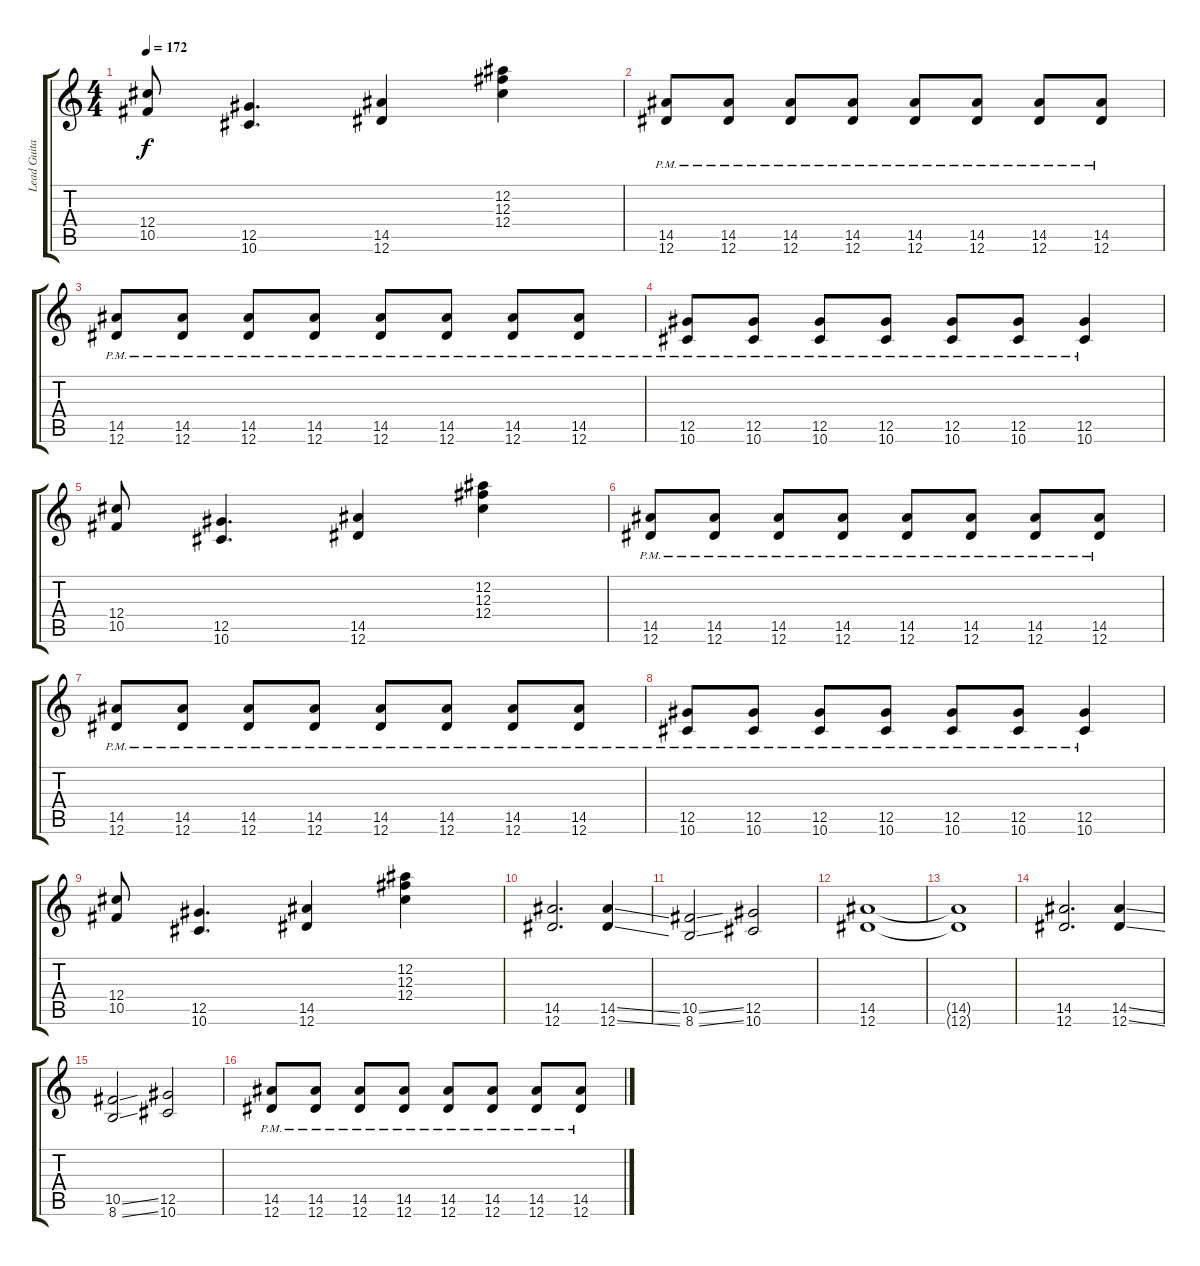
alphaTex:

\track ("Lead Guitar" "Lead Guita") {instrument distortionguitar}
\staff {score tabs}
\tuning (Eb4 Bb3 Gb3 Db3 Ab2 Eb2) {hide}
\ts (4 4)
\tempo 172
\clef g2
\ks c
(12.4 10.5).8{dy f} (12.5 10.6).4{d} (14.5 12.6).4 (12.2 12.3 12.4).4 |
(14.5{pm} 12.6{pm}).8 (14.5{pm} 12.6{pm}).8 (14.5{pm} 12.6{pm}).8 (14.5{pm} 12.6{pm}).8 (14.5{pm} 12.6{pm}).8 (14.5{pm} 12.6{pm}).8 (14.5{pm} 12.6{pm}).8 (14.5{pm} 12.6{pm}).8 |
(14.5{pm} 12.6{pm}).8 (14.5{pm} 12.6{pm}).8 (14.5{pm} 12.6{pm}).8 (14.5{pm} 12.6{pm}).8 (14.5{pm} 12.6{pm}).8 (14.5{pm} 12.6{pm}).8 (14.5{pm} 12.6{pm}).8 (14.5{pm} 12.6{pm}).8 |
(12.5{pm} 10.6{pm}).8 (12.5{pm} 10.6{pm}).8 (12.5{pm} 10.6{pm}).8 (12.5{pm} 10.6{pm}).8 (12.5{pm} 10.6{pm}).8 (12.5{pm} 10.6{pm}).8 (12.5{pm} 10.6{pm}).4 |
(12.4 10.5).8 (12.5 10.6).4{d} (14.5 12.6).4 (12.2 12.3 12.4).4 |
(14.5{pm} 12.6{pm}).8 (14.5{pm} 12.6{pm}).8 (14.5{pm} 12.6{pm}).8 (14.5{pm} 12.6{pm}).8 (14.5{pm} 12.6{pm}).8 (14.5{pm} 12.6{pm}).8 (14.5{pm} 12.6{pm}).8 (14.5{pm} 12.6{pm}).8 |
(14.5{pm} 12.6{pm}).8 (14.5{pm} 12.6{pm}).8 (14.5{pm} 12.6{pm}).8 (14.5{pm} 12.6{pm}).8 (14.5{pm} 12.6{pm}).8 (14.5{pm} 12.6{pm}).8 (14.5{pm} 12.6{pm}).8 (14.5{pm} 12.6{pm}).8 |
(12.5{pm} 10.6{pm}).8 (12.5{pm} 10.6{pm}).8 (12.5{pm} 10.6{pm}).8 (12.5{pm} 10.6{pm}).8 (12.5{pm} 10.6{pm}).8 (12.5{pm} 10.6{pm}).8 (12.5{pm} 10.6{pm}).4 |
(12.4 10.5).8 (12.5 10.6).4{d} (14.5 12.6).4 (12.2 12.3 12.4).4 |
(14.5 12.6).2{d} (14.5{ss} 12.6{ss}).4 |
(10.5{ss} 8.6{ss}).2 (12.5 10.6).2 |
(14.5 12.6).1 |
(14.5{t} 12.6{t}).1 |
(14.5 12.6).2{d} (14.5{ss} 12.6{ss}).4 |
(10.5{ss} 8.6{ss}).2 (12.5 10.6).2 |
(14.5{pm} 12.6{pm}).8 (14.5{pm} 12.6{pm}).8 (14.5{pm} 12.6{pm}).8 (14.5{pm} 12.6{pm}).8 (14.5{pm} 12.6{pm}).8 (14.5{pm} 12.6{pm}).8 (14.5{pm} 12.6{pm}).8 (14.5{pm} 12.6{pm}).8
